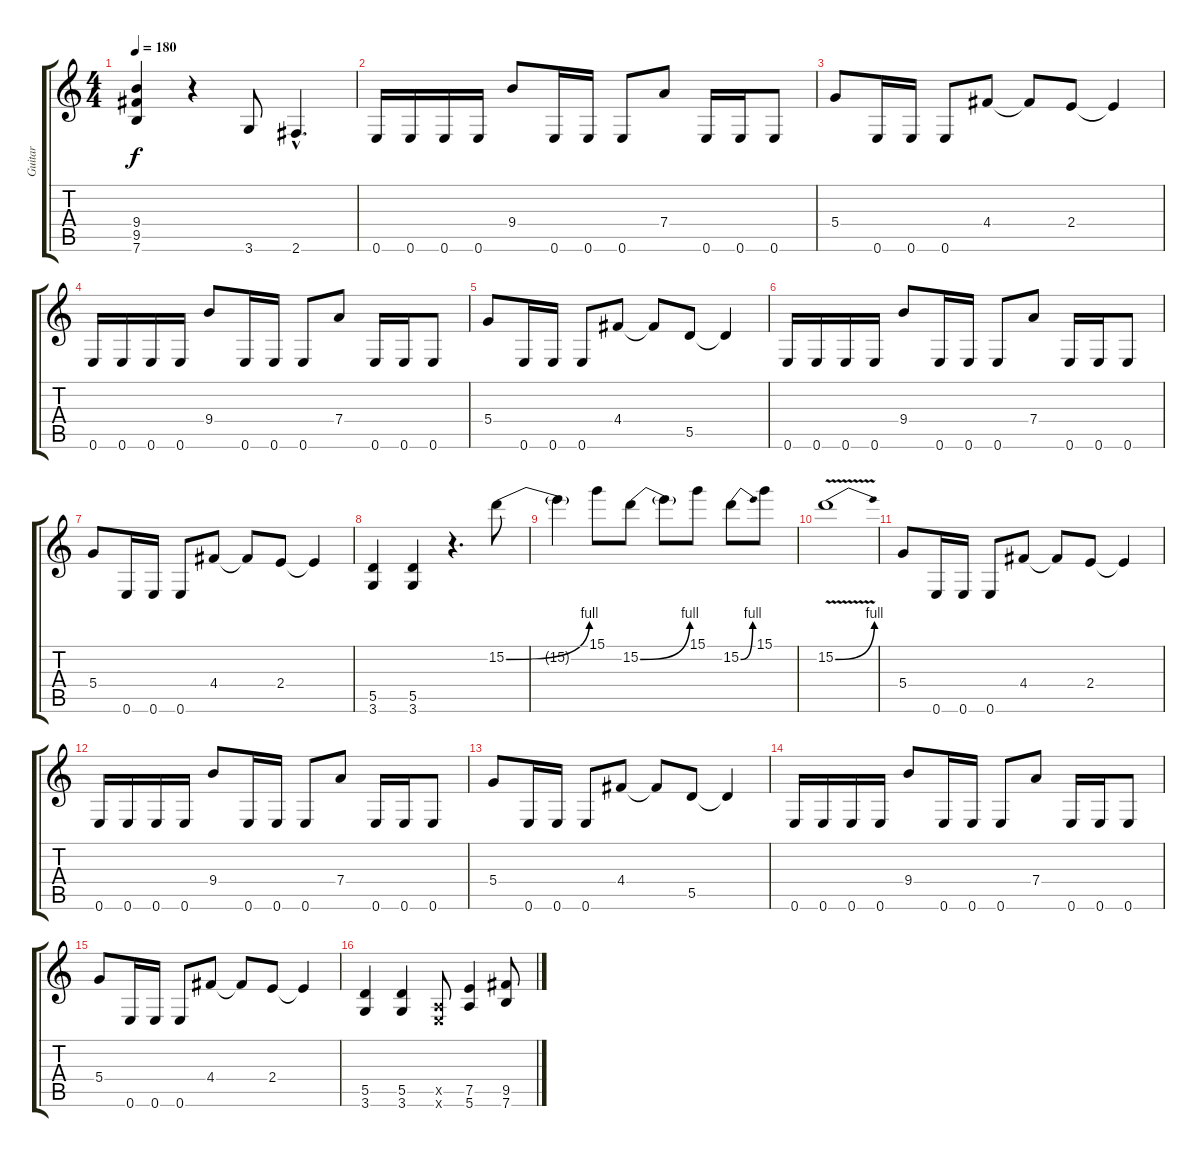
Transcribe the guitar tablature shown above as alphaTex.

\track ("Guitar" "Guitar") {instrument overdrivenguitar}
\staff {score tabs}
\tuning (E4 B3 G3 D3 A2 E2) {hide}
\ts (4 4)
\tempo 180
\clef g2
\ks c
(9.4{t} 9.5{t} 7.6{t}).4{dy f} r.4 3.6.8 2.6{hac}.4{d} |
0.6.16 0.6.16 0.6.16 0.6.16 9.4.8 0.6.16 0.6.16 0.6.8 7.4.8 0.6.16 0.6.16 0.6.8 |
5.4.8 0.6.16 0.6.16 0.6.8 4.4.8 4.4{t}.8 2.4.8 2.4{t}.4 |
0.6.16 0.6.16 0.6.16 0.6.16 9.4.8 0.6.16 0.6.16 0.6.8 7.4.8 0.6.16 0.6.16 0.6.8 |
5.4.8 0.6.16 0.6.16 0.6.8 4.4.8 4.4{t}.8 5.5.8 5.5{t}.4 |
0.6.16 0.6.16 0.6.16 0.6.16 9.4.8 0.6.16 0.6.16 0.6.8 7.4.8 0.6.16 0.6.16 0.6.8 |
5.4.8 0.6.16 0.6.16 0.6.8 4.4.8 4.4{t}.8 2.4.8 2.4{t}.4 |
(5.5 3.6).4 (5.5 3.6).4 r.4{d} 15.2{be (bend 0 0 60 4)}.8 |
15.2{t}.4 15.1.8 15.2{be (bend 0 0 60 4)}.8 15.2{t}.8 15.1.8 15.2{be (bend 0 0 60 4)}.8 15.1.8 |
15.2{be (bend 0 0 60 4) v}.1 |
5.4.8 0.6.16 0.6.16 0.6.8 4.4.8 4.4{t}.8 2.4.8 2.4{t}.4 |
0.6.16 0.6.16 0.6.16 0.6.16 9.4.8 0.6.16 0.6.16 0.6.8 7.4.8 0.6.16 0.6.16 0.6.8 |
5.4.8 0.6.16 0.6.16 0.6.8 4.4.8 4.4{t}.8 5.5.8 5.5{t}.4 |
0.6.16 0.6.16 0.6.16 0.6.16 9.4.8 0.6.16 0.6.16 0.6.8 7.4.8 0.6.16 0.6.16 0.6.8 |
5.4.8 0.6.16 0.6.16 0.6.8 4.4.8 4.4{t}.8 2.4.8 2.4{t}.4 |
(5.5 3.6).4 (5.5 3.6).4 (0.5{x} 0.6{x}).8 (7.5 5.6).4 (9.5 7.6).8
